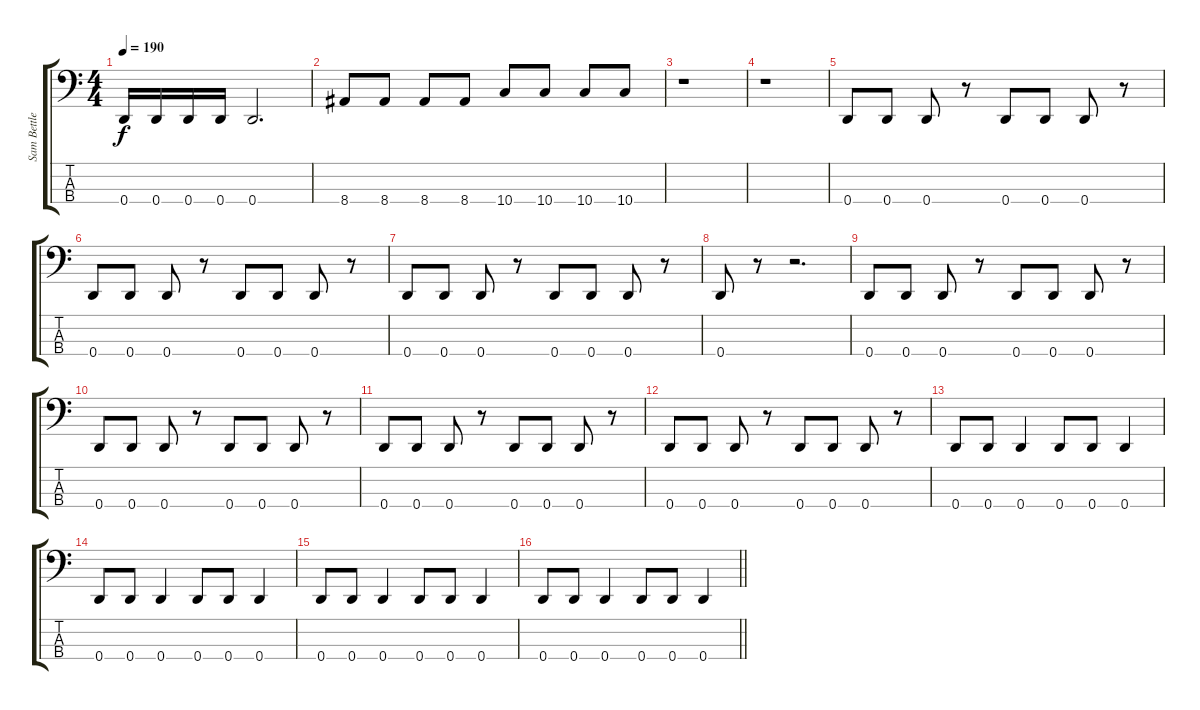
\track ("Sam Bettley" "Sam Bettle") {instrument electricbasspick}
\staff {score tabs}
\tuning (G2 D2 A1 D1) {hide}
\ts (4 4)
\tempo 190
\clef f4
\ks c
0.4.16{dy f} 0.4.16 0.4.16 0.4.16 0.4.2{d} |
8.4.8 8.4.8 8.4.8 8.4.8 10.4.8 10.4.8 10.4.8 10.4.8 |
r.1 |
r.1 |
0.4.8 0.4.8 0.4.8 r.8 0.4.8 0.4.8 0.4.8 r.8 |
0.4.8 0.4.8 0.4.8 r.8 0.4.8 0.4.8 0.4.8 r.8 |
0.4.8 0.4.8 0.4.8 r.8 0.4.8 0.4.8 0.4.8 r.8 |
0.4.8 r.8 r.2{d} |
0.4.8 0.4.8 0.4.8 r.8 0.4.8 0.4.8 0.4.8 r.8 |
0.4.8 0.4.8 0.4.8 r.8 0.4.8 0.4.8 0.4.8 r.8 |
0.4.8 0.4.8 0.4.8 r.8 0.4.8 0.4.8 0.4.8 r.8 |
0.4.8 0.4.8 0.4.8 r.8 0.4.8 0.4.8 0.4.8 r.8 |
0.4.8 0.4.8 0.4.4 0.4.8 0.4.8 0.4.4 |
0.4.8 0.4.8 0.4.4 0.4.8 0.4.8 0.4.4 |
0.4.8 0.4.8 0.4.4 0.4.8 0.4.8 0.4.4 |
\barLineRight lightlight
0.4.8 0.4.8 0.4.4 0.4.8 0.4.8 0.4.4
